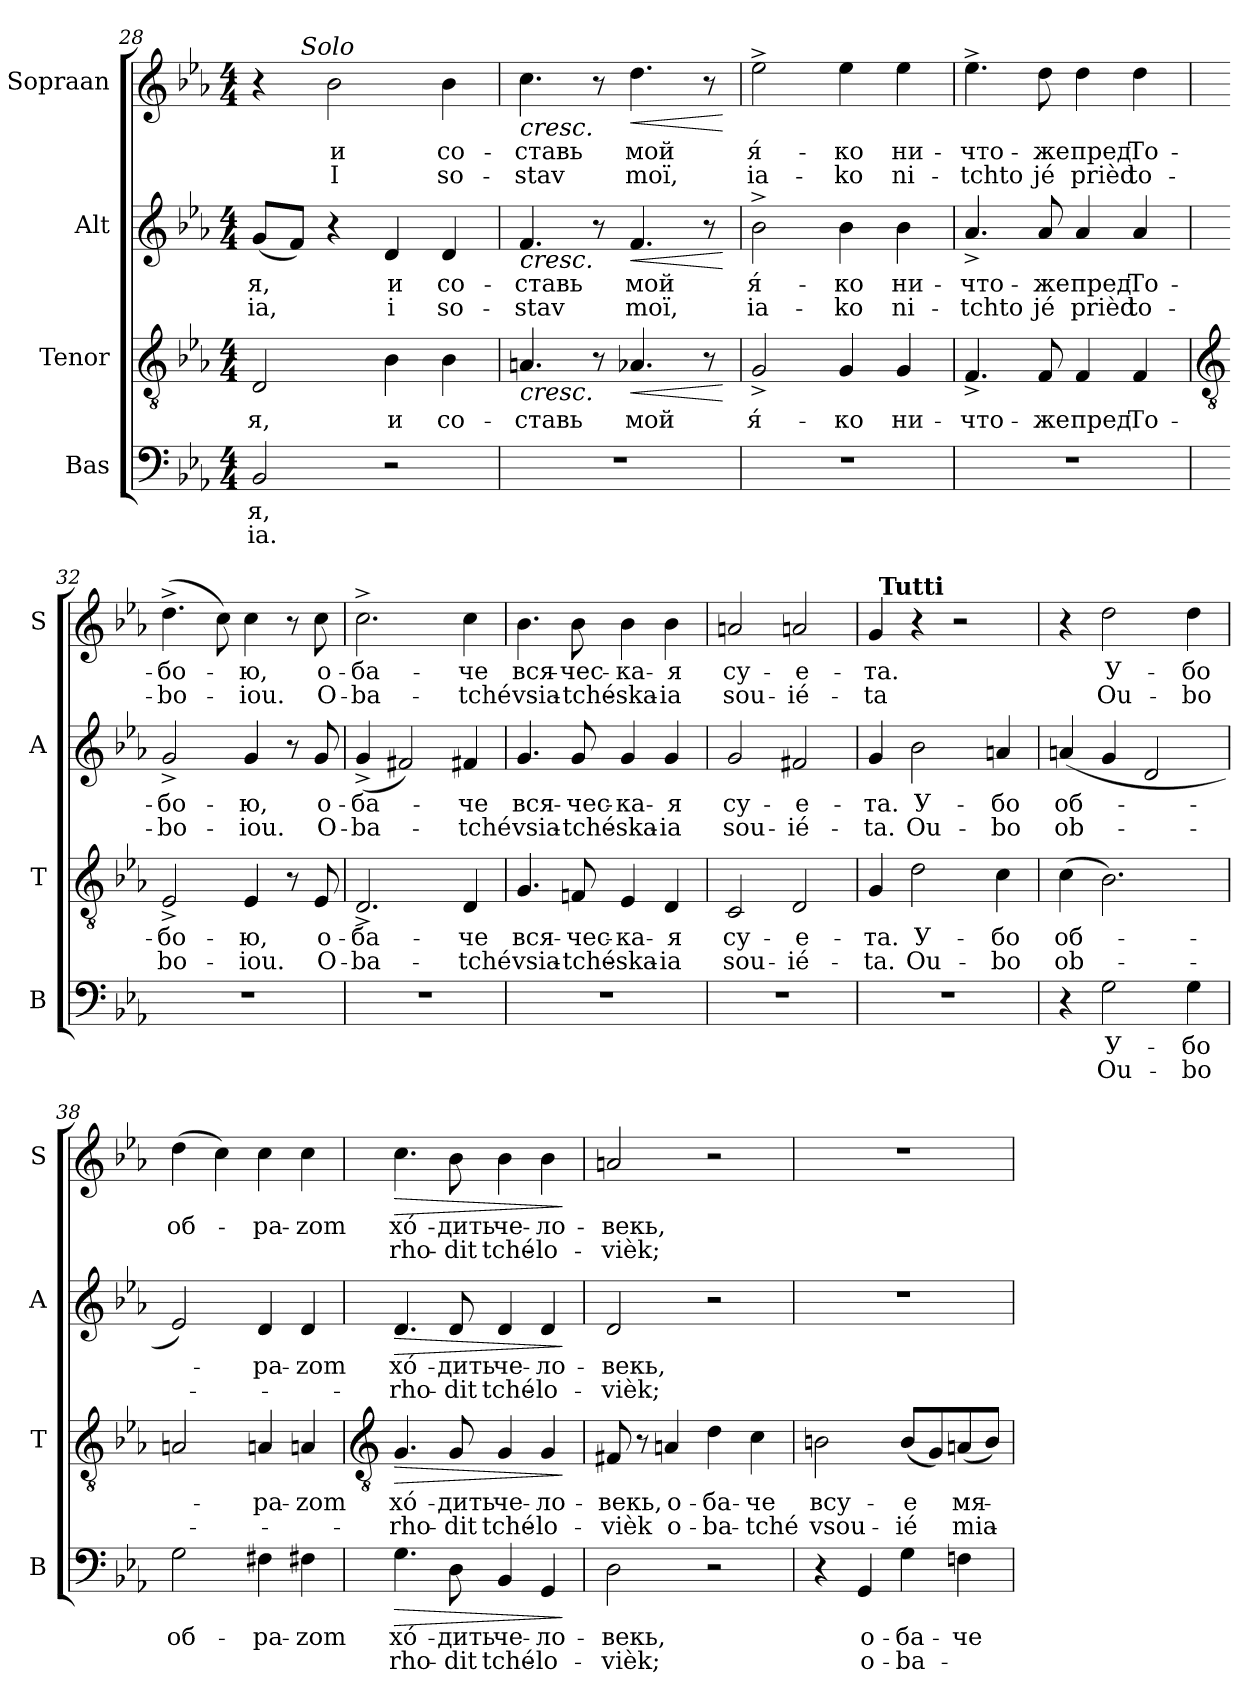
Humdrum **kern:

**kern	**text	**text	**dynam	**kern	**text	**text	**dynam	**kern	**text	**text	**dynam	**kern	**text	**text	**dynam
*part4	*part4	*part4	*part4	*part3	*part3	*part3	*part3	*part2	*part2	*part2	*part2	*part1	*part1	*part1	*part1
*staff4	*staff4	*staff4	*staff4	*staff3	*staff3	*staff3	*staff3	*staff2	*staff2	*staff2	*staff2	*staff1	*staff1	*staff1	*staff1
*I"Bas	*	*	*	*I"Tenor	*	*	*	*I"Alt	*	*	*	*I"Sopraan	*	*	*
*I'B	*	*	*	*I'T	*	*	*	*I'A	*	*	*	*I'S	*	*	*
*clefF4	*	*	*	*clefGv2	*	*	*	*clefG2	*	*	*	*clefG2	*	*	*
*k[b-e-a-]	*	*	*	*k[b-e-a-]	*	*	*	*k[b-e-a-]	*	*	*	*k[b-e-a-]	*	*	*
*E-:	*	*	*	*E-:	*	*	*	*E-:	*	*	*	*E-:	*	*	*
*M4/4	*	*	*	*M4/4	*	*	*	*M4/4	*	*	*	*M4/4	*	*	*
=28	=28	=28	=28	=28	=28	=28	=28	=28	=28	=28	=28	=28	=28	=28	=28
!	!LO:LY:b	!LO:LY:b	!	!	!LO:LY:b	!	!	!	!LO:LY:b	!LO:LY:b	!	!	!	!	!
2BB-/	-я,	ia.	.	2D/	-я,	.	.	(<8g/L	-я,	ia,	.	4r	.	.	.
.	.	.	.	.	.	.	.	8f/J)	.	.	.	.	.	.	.
!	!	!	!	!	!	!	!	!	!	!	!	!LO:TX:a:i:cj:t=Solo	!	!	!
!	!	!	!	!	!	!	!	!	!	!	!	!	!LO:LY:b	!LO:LY:b	!
.	.	.	.	.	.	.	.	4r	.	.	.	2b-\	и	I	.
!	!	!	!	!	!LO:LY:b	!	!	!	!LO:LY:b	!LO:LY:b	!	!	!	!	!
2r	.	.	.	4B-\	и	.	.	4d/	и	i	.	.	.	.	.
!	!	!	!	!	!LO:LY:b	!	!	!	!LO:LY:b	!LO:LY:b	!	!	!LO:LY:b	!LO:LY:b	!
.	.	.	.	4B-\	со-	.	.	4d/	со-	-so-	.	4b-\	со-	-so-	.
=29	=29	=29	=29	=29	=29	=29	=29	=29	=29	=29	=29	=29	=29	=29	=29
!	!	!	!	!	!LO:LY:b	!	!LO:HP:b	!	!LO:LY:b	!LO:LY:b	!LO:HP:b	!	!LO:LY:b	!LO:LY:b	!LO:HP:b
1r	.	.	.	4.An/	-ставь	.	<	4.f/	-ставь	stav	<	4.cc\	-ставь	stav	<
.	.	.	.	8r	.	.	.	8r	.	.	.	8r	.	.	.
!	!	!	!	!	!LO:LY:b	!	!LO:HP:b	!	!LO:LY:b	!LO:LY:b	!LO:HP:b	!	!LO:LY:b	!LO:LY:b	!LO:HP:b
.	.	.	.	4.A-X/	мой	.	<	4.f/	мой	moï,	<	4.dd\	мой	moï,	<
.	.	.	.	8r	.	.	.	8r	.	.	.	8r	.	.	.
.	.	.	.	.	.	.	[ [	.	.	.	[ [	.	.	.	[ [
=30	=30	=30	=30	=30	=30	=30	=30	=30	=30	=30	=30	=30	=30	=30	=30
!	!	!	!	!	!LO:LY:b	!	!	!	!LO:LY:b	!LO:LY:b	!	!	!LO:LY:b	!LO:LY:b	!
1r	.	.	.	2G^/	я́-	.	.	2b-^\	я́-	-ia-	.	2ee-^\	я́-	-ia-	.
!	!	!	!	!	!LO:LY:b	!	!	!	!LO:LY:b	!LO:LY:b	!	!	!LO:LY:b	!LO:LY:b	!
.	.	.	.	4G/	-ко	.	.	4b-\	-ко	ko	.	4ee-\	-ко	ko	.
!	!	!	!	!	!LO:LY:b	!	!	!	!LO:LY:b	!LO:LY:b	!	!	!LO:LY:b	!LO:LY:b	!
.	.	.	.	4G/	ни-	.	.	4b-\	ни-	-ni-	.	4ee-\	ни-	-ni-	.
=31	=31	=31	=31	=31	=31	=31	=31	=31	=31	=31	=31	=31	=31	=31	=31
!	!	!	!	!	!LO:LY:b	!	!	!	!LO:LY:b	!LO:LY:b	!	!	!LO:LY:b	!LO:LY:b	!
1r	.	.	.	4.F^/	-что-	.	.	4.a-^/	-что-	-tchto	.	4.ee-^\	-что-	-tchto	.
!	!	!	!	!	!LO:LY:b	!	!	!	!LO:LY:b	!LO:LY:b	!	!	!LO:LY:b	!LO:LY:b	!
.	.	.	.	8F/	-же	.	.	8a-/	же	jé	.	8dd\	же	jé	.
!	!	!	!	!	!LO:LY:b	!	!	!	!LO:LY:b	!LO:LY:b	!	!	!LO:LY:b	!LO:LY:b	!
.	.	.	.	4F/	пред	.	.	4a-/	пред	prièd	.	4dd\	пред	prièd	.
!	!	!	!	!	!LO:LY:b	!	!	!	!LO:LY:b	!LO:LY:b	!	!	!LO:LY:b	!LO:LY:b	!
.	.	.	.	4F/	То-	.	.	4a-/	То-	-to-	.	4dd\	То-	-to-	.
!!LO:LB:g=z
=32	=32	=32	=32	=32	=32	=32	=32	=32	=32	=32	=32	=32	=32	=32	=32
*	*	*	*	*clefGv2	*	*	*	*	*	*	*	*	*	*	*
!	!	!	!	!	!LO:LY:b	!LO:LY:b	!	!	!LO:LY:b	!LO:LY:b	!	!	!LO:LY:b	!LO:LY:b	!
1r	.	.	.	2E-^/	-бо-	-bo-	.	2g^/	-бо-	-bo-	.	(>4.dd^\	-бо-	-bo-	.
.	.	.	.	.	.	.	.	.	.	.	.	8cc\)	.	.	.
!	!	!	!	!	!LO:LY:b	!LO:LY:b	!	!	!LO:LY:b	!LO:LY:b	!	!	!LO:LY:b	!LO:LY:b	!
.	.	.	.	4E-/	-ю,	iou.	.	4g/	-ю,	iou.	.	4cc\	-ю,	iou.	.
.	.	.	.	8r	.	.	.	8r	.	.	.	8r	.	.	.
!	!	!	!	!	!LO:LY:b	!LO:LY:b	!	!	!LO:LY:b	!LO:LY:b	!	!	!LO:LY:b	!LO:LY:b	!
.	.	.	.	8E-/	о-	-O-	.	8g/	о-	-O-	.	8cc\	о-	-O-	.
=33	=33	=33	=33	=33	=33	=33	=33	=33	=33	=33	=33	=33	=33	=33	=33
!	!	!	!	!	!LO:LY:b	!LO:LY:b	!	!	!LO:LY:b	!LO:LY:b	!	!	!LO:LY:b	!LO:LY:b	!
1r	.	.	.	2.D^/	-ба-	-ba-	.	(<4g^/	-ба-	-ba-	.	2.cc^\	-ба-	-ba-	.
.	.	.	.	.	.	.	.	2f#X/)	.	.	.	.	.	.	.
!	!	!	!	!	!LO:LY:b	!LO:LY:b	!	!	!LO:LY:b	!LO:LY:b	!	!	!LO:LY:b	!LO:LY:b	!
.	.	.	.	4D/	-че	tché	.	4f#X/	-че	tché	.	4cc\	-че	tché	.
=34	=34	=34	=34	=34	=34	=34	=34	=34	=34	=34	=34	=34	=34	=34	=34
!	!	!	!	!	!LO:LY:b	!LO:LY:b	!	!	!LO:LY:b	!LO:LY:b	!	!	!LO:LY:b	!LO:LY:b	!
1r	.	.	.	4.G/	вся-	-vsia-	.	4.g/	вся-	-vsia-	.	4.b-\	вся-	-vsia-	.
!	!	!	!	!	!LO:LY:b	!LO:LY:b	!	!	!LO:LY:b	!LO:LY:b	!	!	!LO:LY:b	!LO:LY:b	!
.	.	.	.	8Fn/	-чес-	-tché-	.	8g/	-чес-	-tché-	.	8b-\	-чес-	-tché-	.
!	!	!	!	!	!LO:LY:b	!LO:LY:b	!	!	!LO:LY:b	!LO:LY:b	!	!	!LO:LY:b	!LO:LY:b	!
.	.	.	.	4E-/	-ка-	-ska-	.	4g/	-ка-	-ska-	.	4b-\	-ка-	-ska-	.
!	!	!	!	!	!LO:LY:b	!LO:LY:b	!	!	!LO:LY:b	!LO:LY:b	!	!	!LO:LY:b	!LO:LY:b	!
.	.	.	.	4D/	-я	ia	.	4g/	-я	ia	.	4b-\	-я	ia	.
=35	=35	=35	=35	=35	=35	=35	=35	=35	=35	=35	=35	=35	=35	=35	=35
!	!	!	!	!	!LO:LY:b	!LO:LY:b	!	!	!LO:LY:b	!LO:LY:b	!	!	!LO:LY:b	!LO:LY:b	!
1r	.	.	.	2C/	су-	-sou-	.	2g/	су-	-sou-	.	2an/	су-	-sou-	.
!	!	!	!	!	!LO:LY:b	!LO:LY:b	!	!	!LO:LY:b	!LO:LY:b	!	!	!LO:LY:b	!LO:LY:b	!
.	.	.	.	2D/	-е-	-ié-	.	2f#X/	-е-	-ié-	.	2an/	-е-	-ié-	.
=36	=36	=36	=36	=36	=36	=36	=36	=36	=36	=36	=36	=36	=36	=36	=36
!	!	!	!	!	!LO:LY:b	!LO:LY:b	!	!	!LO:LY:b	!LO:LY:b	!	!	!LO:LY:b	!LO:LY:b	!
1r	.	.	.	4G/	-та.	ta.	.	4g/	-та.	ta.	.	4g/	-та.	ta	.
!	!	!	!	!	!	!	!	!	!	!	!	!LO:TX:a:B:cj:t=Tutti	!	!	!
!	!	!	!	!	!LO:LY:b	!LO:LY:b	!	!	!LO:LY:b	!LO:LY:b	!	!	!	!	!
.	.	.	.	2d\	У-	-Ou-	.	2b-\	У-	-Ou-	.	4r	.	.	.
.	.	.	.	.	.	.	.	.	.	.	.	2r	.	.	.
!	!	!	!	!	!LO:LY:b	!LO:LY:b	!	!	!LO:LY:b	!LO:LY:b	!	!	!	!	!
.	.	.	.	4c\	-бо	bo	.	4an/	-бо	bo	.	.	.	.	.
=37	=37	=37	=37	=37	=37	=37	=37	=37	=37	=37	=37	=37	=37	=37	=37
!	!	!	!	!	!LO:LY:b	!LO:LY:b	!	!	!LO:LY:b	!LO:LY:b	!	!	!	!	!
4r	.	.	.	(>4c\	об-	-ob-	.	(<4an/	oб-	-ob-	.	4r	.	.	.
!	!LO:LY:b	!LO:LY:b	!	!	!	!	!	!	!	!	!	!	!LO:LY:b	!LO:LY:b	!
2G\	У-	-Ou-	.	2.B-\)	.	.	.	4g/	.	.	.	2dd\	У-	-Ou-	.
.	.	.	.	.	.	.	.	2d/	.	.	.	.	.	.	.
!	!LO:LY:b	!LO:LY:b	!	!	!	!	!	!	!	!	!	!	!LO:LY:b	!LO:LY:b	!
4G\	-бо	bo	.	.	.	.	.	.	.	.	.	4dd\	-бо	bo	.
=38	=38	=38	=38	=38	=38	=38	=38	=38	=38	=38	=38	=38	=38	=38	=38
!	!LO:LY:b	!	!	!	!	!	!	!	!	!	!	!	!LO:LY:b	!	!
2G\	об-	.	.	2An/	.	.	.	2e-/)	.	.	.	(>4dd\	об-	.	.
.	.	.	.	.	.	.	.	.	.	.	.	4cc\)	.	.	.
!	!LO:LY:b	!	!	!	!LO:LY:b	!	!	!	!LO:LY:b	!	!	!	!LO:LY:b	!	!
4F#X\	-pa-	.	.	4An/	-pa-	.	.	4d/	-pa-	.	.	4cc\	-pa-	.	.
!	!LO:LY:b	!	!	!	!LO:LY:b	!	!	!	!LO:LY:b	!	!	!	!LO:LY:b	!	!
4F#X\	-zom	.	.	4An/	-zom	.	.	4d/	-zom	.	.	4cc\	-zom	.	.
!!LO:LB:g=z
=39	=39	=39	=39	=39	=39	=39	=39	=39	=39	=39	=39	=39	=39	=39	=39
*	*	*	*	*clefGv2	*	*	*	*	*	*	*	*	*	*	*
!	!LO:LY:b	!LO:LY:b	!LO:HP:b	!	!LO:LY:b	!LO:LY:b	!LO:HP:b	!	!LO:LY:b	!LO:LY:b	!LO:HP:b	!	!LO:LY:b	!LO:LY:b	!LO:HP:b
4.G\	хо́-	-rho-	>	4.G/	хо́-	-rho-	>	4.d/	хо́-	-rho-	>	4.cc\	хо́-	-rho-	>
!	!LO:LY:b	!LO:LY:b	!	!	!LO:LY:b	!LO:LY:b	!	!	!LO:LY:b	!LO:LY:b	!	!	!LO:LY:b	!LO:LY:b	!
8D\	-дить	dit	.	8G/	-дить	dit	.	8d/	-дить	dit	.	8b-\	-дить	dit	.
!	!LO:LY:b	!LO:LY:b	!	!	!LO:LY:b	!LO:LY:b	!	!	!LO:LY:b	!LO:LY:b	!	!	!LO:LY:b	!LO:LY:b	!
4BB-/	че-	-tché-	.	4G/	че-	-tché-	.	4d/	че-	-tché-	.	4b-\	че-	-tché-	.
!	!LO:LY:b	!LO:LY:b	!	!	!LO:LY:b	!LO:LY:b	!	!	!LO:LY:b	!LO:LY:b	!	!	!LO:LY:b	!LO:LY:b	!
4GG/	-ло-	-lo-	.	4G/	-ло-	-lo-	.	4d/	-ло-	-lo-	.	4b-\	-ло-	-lo-	.
.	.	.	]	.	.	.	]	.	.	.	]	.	.	.	]
=40	=40	=40	=40	=40	=40	=40	=40	=40	=40	=40	=40	=40	=40	=40	=40
!	!LO:LY:b	!LO:LY:b	!	!	!LO:LY:b	!LO:LY:b	!	!	!LO:LY:b	!LO:LY:b	!	!	!LO:LY:b	!LO:LY:b	!
2D\	-векь,	vièk;	.	8F#X/	-векь,	vièk	.	2d/	-векь,	vièk;	.	2an/	-векь,	vièk;	.
.	.	.	.	8r	.	.	.	.	.	.	.	.	.	.	.
!	!	!	!	!	!LO:LY:b	!LO:LY:b	!	!	!	!	!	!	!	!	!
.	.	.	.	4An/	о-	-o-	.	.	.	.	.	.	.	.	.
!	!	!	!	!	!LO:LY:b	!LO:LY:b	!	!	!	!	!	!	!	!	!
2r	.	.	.	4d\	-ба-	-ba-	.	2r	.	.	.	2r	.	.	.
!	!	!	!	!	!LO:LY:b	!LO:LY:b	!	!	!	!	!	!	!	!	!
.	.	.	.	4c\	-че	tché	.	.	.	.	.	.	.	.	.
=41	=41	=41	=41	=41	=41	=41	=41	=41	=41	=41	=41	=41	=41	=41	=41
!	!	!	!	!	!LO:LY:b	!LO:LY:b	!	!	!	!	!	!	!	!	!
4r	.	.	.	2Bn\	всу-	-vsou-	.	1r	.	.	.	1r	.	.	.
!	!LO:LY:b	!LO:LY:b	!	!	!	!	!	!	!	!	!	!	!	!	!
4GG/	о-	-o-	.	.	.	.	.	.	.	.	.	.	.	.	.
!	!LO:LY:b	!LO:LY:b	!	!	!LO:LY:b	!LO:LY:b	!	!	!	!	!	!	!	!	!
4G\	-ба-	-ba-	.	(<8B/L	-е	ié	.	.	.	.	.	.	.	.	.
.	.	.	.	8G/)	.	.	.	.	.	.	.	.	.	.	.
!	!LO:LY:b	!	!	!	!LO:LY:b	!LO:LY:b	!	!	!	!	!	!	!	!	!
4Fn\	-че	.	.	(<8An/	мя-	-mia-	.	.	.	.	.	.	.	.	.
.	.	.	.	8B/J)	.	.	.	.	.	.	.	.	.	.	.
=	=	=	=	=	=	=	=	=	=	=	=	=	=	=	=
*-	*-	*-	*-	*-	*-	*-	*-	*-	*-	*-	*-	*-	*-	*-	*-
